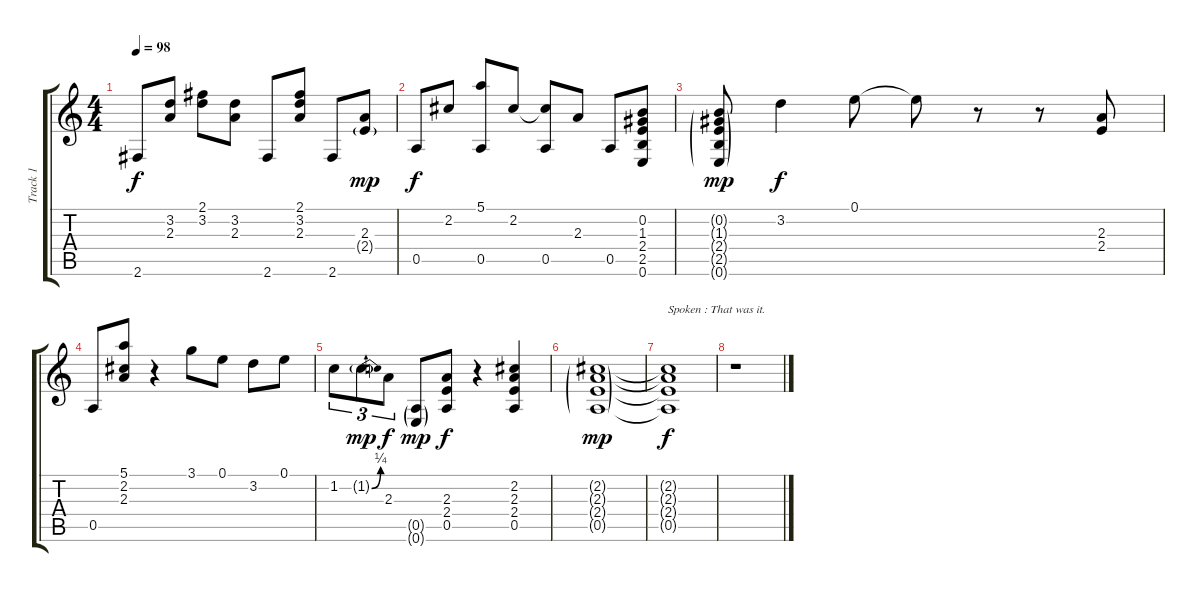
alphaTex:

\track ("Track 1" "Track 1") {instrument acousticguitarnylon}
\staff {score tabs}
\tuning (E4 B3 G3 D3 A2 E2) {hide}
\ts (4 4)
\tempo 98
\clef g2
\ks c
2.6.8{dy f} (3.2 2.3).8 (2.1 3.2).8 (3.2 2.3).8 2.6.8 (2.1 3.2 2.3).8 2.6.8 (2.3 2.4{g}).8{dy mp} |
0.5.8{dy f} 2.2.8 (5.1 0.5).8 2.2.8 (2.2{t} 0.5).8 2.3.8 0.5.8 (0.2 1.3 2.4 2.5 0.6).8 |
(0.2{g} 1.3{g} 2.4{g} 2.5{g} 0.6{g}).8{dy mp} 3.2.4{dy f} 0.1.8 0.1{t}.8 r.8 r.8 (2.3 2.4).8 |
0.5.8 (5.1 2.2 2.3).8 r.4 3.1.8 0.1.8 3.2.8 0.1.8 |
1.2.8{tu (3 2)} 1.2{be (bend 0 0 60 1) g}.8{tu (3 2) dy mp} 2.3.8{tu (3 2) dy f} (0.5{g} 0.6{g}).8{dy mp} (2.3 2.4 0.5).8{dy f} r.4 (2.2 2.3 2.4 0.5).4 |
(2.2{g} 2.3{g} 2.4{g} 0.5{g}).1{dy mp} |
(2.2{t} 2.3{t} 2.4{t} 0.5{t}).1{txt "Spoken : That was it." dy f} |
r.1
